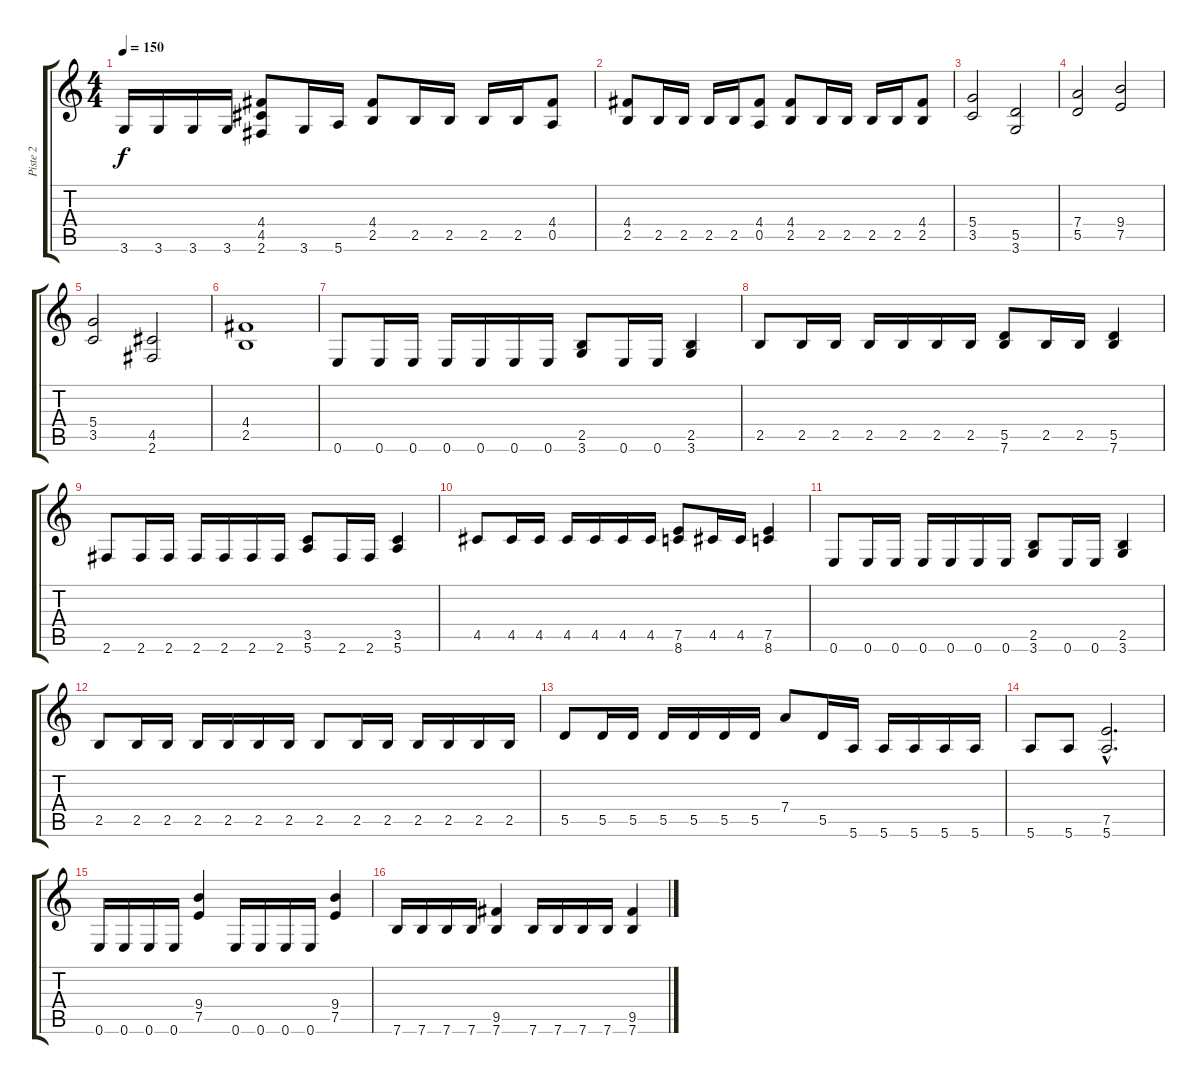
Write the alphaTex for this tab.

\track ("Piste 2" "Piste 2") {instrument overdrivenguitar}
\staff {score tabs}
\tuning (E4 B3 G3 D3 A2 E2) {hide}
\ts (4 4)
\tempo 150
\clef g2
\ks c
3.6.16{dy f} 3.6.16 3.6.16 3.6.16 (4.4 4.5 2.6).8 3.6.16 5.6.16 (4.4 2.5).8 2.5.16 2.5.16 2.5.16 2.5.16 (4.4 0.5).8 |
(4.4 2.5).8 2.5.16 2.5.16 2.5.16 2.5.16 (4.4 0.5).8 (4.4 2.5).8 2.5.16 2.5.16 2.5.16 2.5.16 (4.4 2.5).8 |
(5.4 3.5).2 (5.5 3.6).2 |
(7.4 5.5).2 (9.4 7.5).2 |
(5.4 3.5).2 (4.5 2.6).2 |
(4.4 2.5).1 |
0.6.8 0.6.16 0.6.16 0.6.16 0.6.16 0.6.16 0.6.16 (2.5 3.6).8 0.6.16 0.6.16 (2.5 3.6).4 |
2.5.8 2.5.16 2.5.16 2.5.16 2.5.16 2.5.16 2.5.16 (5.5 7.6).8 2.5.16 2.5.16 (5.5 7.6).4 |
2.6.8 2.6.16 2.6.16 2.6.16 2.6.16 2.6.16 2.6.16 (3.5 5.6).8 2.6.16 2.6.16 (3.5 5.6).4 |
4.5.8 4.5.16 4.5.16 4.5.16 4.5.16 4.5.16 4.5.16 (7.5 8.6).8 4.5.16 4.5.16 (7.5 8.6).4 |
0.6.8 0.6.16 0.6.16 0.6.16 0.6.16 0.6.16 0.6.16 (2.5 3.6).8 0.6.16 0.6.16 (2.5 3.6).4 |
2.5.8 2.5.16 2.5.16 2.5.16 2.5.16 2.5.16 2.5.16 2.5.8 2.5.16 2.5.16 2.5.16 2.5.16 2.5.16 2.5.16 |
5.5.8 5.5.16 5.5.16 5.5.16 5.5.16 5.5.16 5.5.16 7.4.8 5.5.16 5.6.16 5.6.16 5.6.16 5.6.16 5.6.16 |
5.6.8 5.6.8 (7.5{hac} 5.6{hac}).2{d} |
0.6.16 0.6.16 0.6.16 0.6.16 (9.4 7.5).4 0.6.16 0.6.16 0.6.16 0.6.16 (9.4 7.5).4 |
7.6.16 7.6.16 7.6.16 7.6.16 (9.5 7.6).4 7.6.16 7.6.16 7.6.16 7.6.16 (9.5 7.6).4
